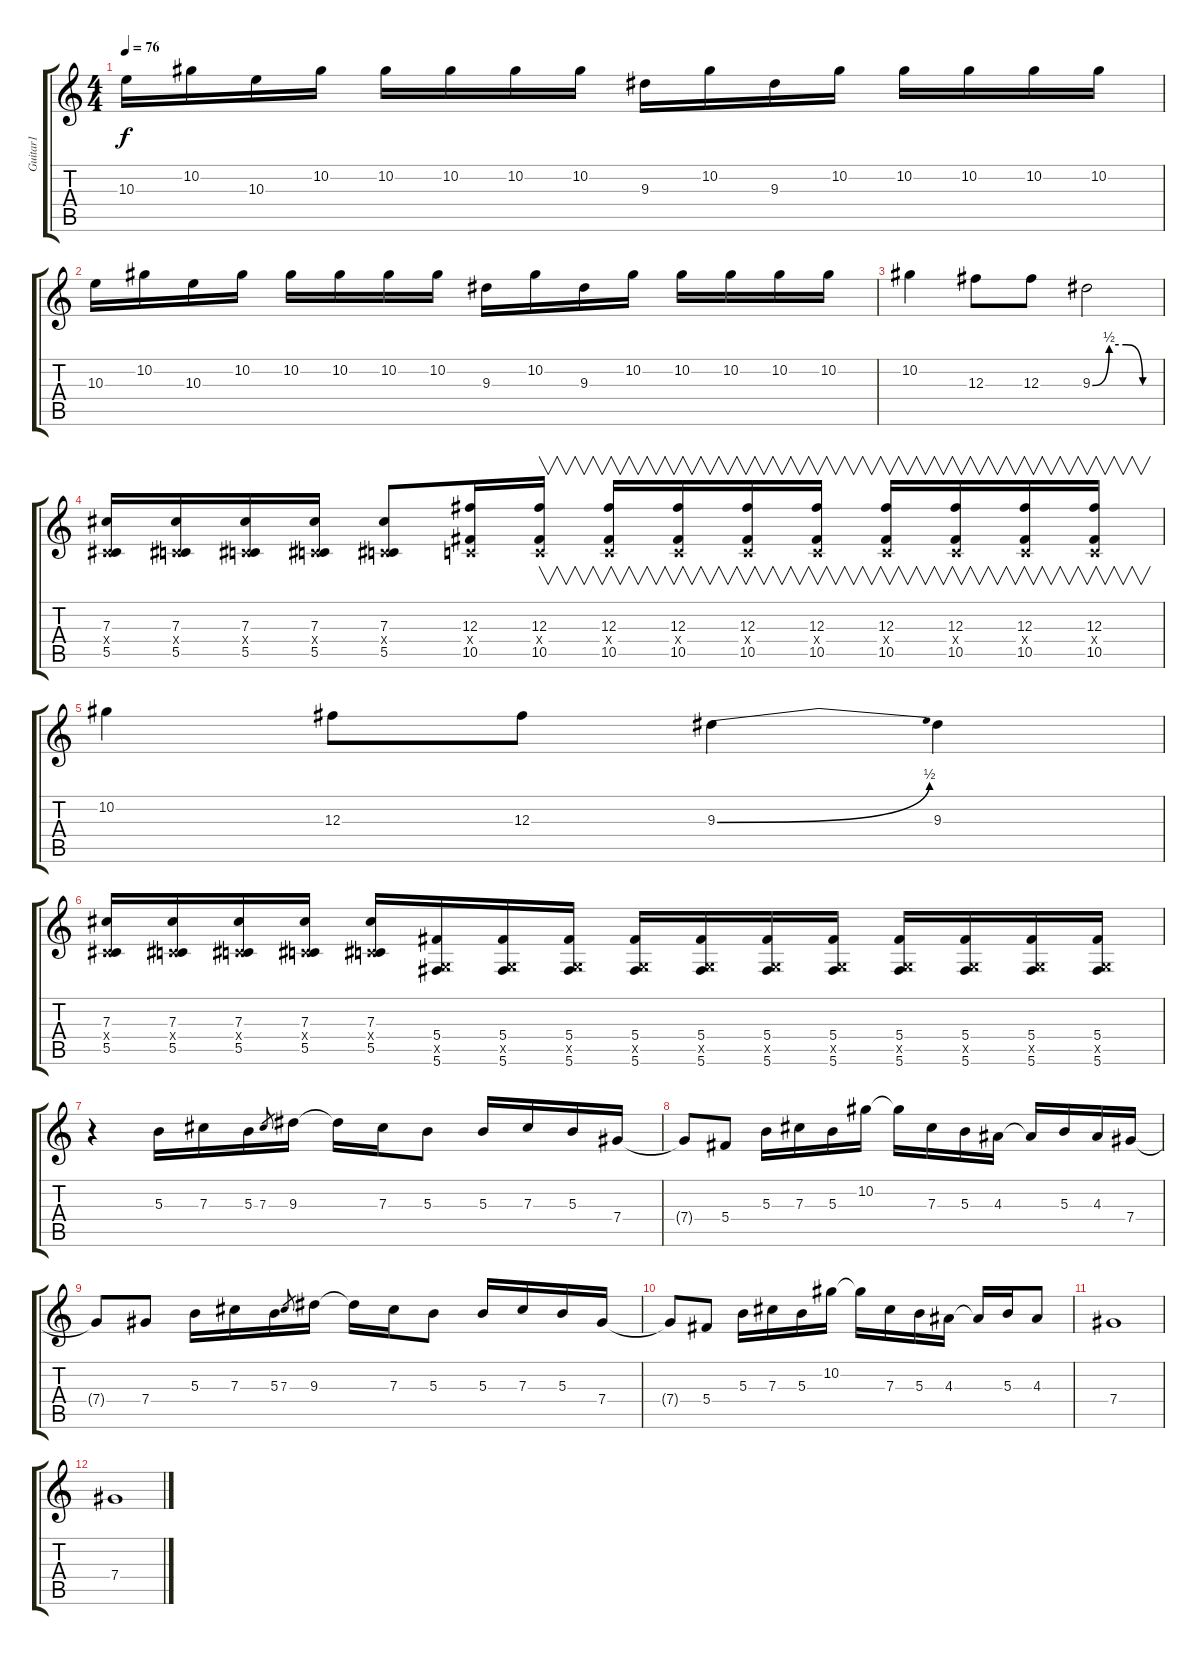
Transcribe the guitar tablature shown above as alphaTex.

\track ("Guitar1" "Guitar1") {instrument overdrivenguitar}
\staff {score tabs}
\tuning (Eb4 Bb3 Gb3 Db3 Ab2 Db2) {hide}
\ts (4 4)
\tempo 76
\clef g2
\ks c
10.3.16{dy f} 10.2.16 10.3.16 10.2.16 10.2.16 10.2.16 10.2.16 10.2.16 9.3.16 10.2.16 9.3.16 10.2.16 10.2.16 10.2.16 10.2.16 10.2.16 |
10.3.16 10.2.16 10.3.16 10.2.16 10.2.16 10.2.16 10.2.16 10.2.16 9.3.16 10.2.16 9.3.16 10.2.16 10.2.16 10.2.16 10.2.16 10.2.16 |
10.2.4 12.3.8 12.3.8 9.3{be (custom 0 0 15 2 30 2 45 0 60 0)}.2 |
(7.3 -1.4{x} 5.5).16 (7.3 -1.4{x} 5.5).16 (7.3 -1.4{x} 5.5).16 (7.3 -1.4{x} 5.5).16 (7.3 -1.4{x} 5.5).8 (12.3 -1.4{x} 10.5).16 (12.3 -1.4{x} 10.5).16{v} (12.3 -1.4{x} 10.5).16{v} (12.3 -1.4{x} 10.5).16{v} (12.3 -1.4{x} 10.5).16{v} (12.3 -1.4{x} 10.5).16{v} (12.3 -1.4{x} 10.5).16{v} (12.3 -1.4{x} 10.5).16{v} (12.3 -1.4{x} 10.5).16{v} (12.3 -1.4{x} 10.5).16{v} |
10.2.4 12.3.8 12.3.8 9.3{be (bend 0 0 60 2)}.4 9.3.4 |
(7.3 -1.4{x} 5.5).16 (7.3 -1.4{x} 5.5).16 (7.3 -1.4{x} 5.5).16 (7.3 -1.4{x} 5.5).16 (7.3 -1.4{x} 5.5).16 (5.4 -1.5{x} 5.6).16 (5.4 -1.5{x} 5.6).16 (5.4 -1.5{x} 5.6).16 (5.4 -1.5{x} 5.6).16 (5.4 -1.5{x} 5.6).16 (5.4 -1.5{x} 5.6).16 (5.4 -1.5{x} 5.6).16 (5.4 -1.5{x} 5.6).16 (5.4 -1.5{x} 5.6).16 (5.4 -1.5{x} 5.6).16 (5.4 -1.5{x} 5.6).16 |
r.4 5.3.16 7.3.16 5.3.16 7.3.8{gr} 9.3.16 9.3{t}.16 7.3.16 5.3.8 5.3.16 7.3.16 5.3.16 7.4.16 |
7.4{t}.8 5.4.8 5.3.16 7.3.16 5.3.16 10.2.16 10.2{t}.16 7.3.16 5.3.16 4.3.16 4.3{t}.16 5.3.16 4.3.16 7.4.16 |
7.4{t}.8 7.4.8 5.3.16 7.3.16 5.3.16 7.3.8{gr} 9.3.16 9.3{t}.16 7.3.16 5.3.8 5.3.16 7.3.16 5.3.16 7.4.16 |
7.4{t}.8 5.4.8 5.3.16 7.3.16 5.3.16 10.2.16 10.2{t}.16 7.3.16 5.3.16 4.3.16 4.3{t}.16 5.3.16 4.3.8 |
7.4.1 |
7.4.1
